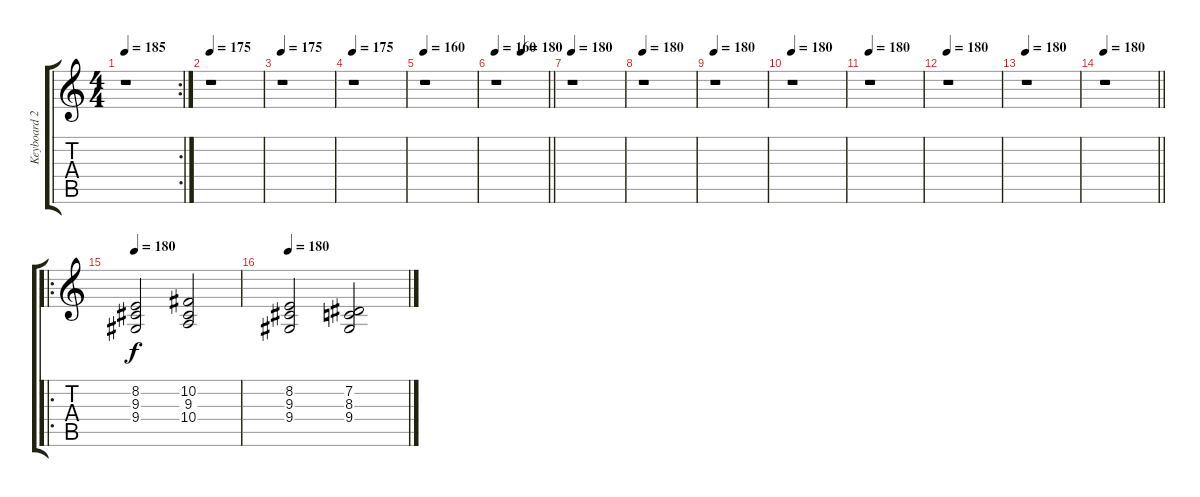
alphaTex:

\track ("Keyboard 2" "Keyboard 2") {instrument stringensemble1}
\staff {score tabs}
\tuning (Db4 Ab3 E3 B2 Gb2 Db2) {hide}
\rc 2
\ts (4 4)
\tempo 185
\clef g2
\ks c
r.1{dy f} |
\tempo 175
r.1 |
\tempo 175
r.1 |
\tempo 175
r.1 |
\tempo 160
r.1 |
\tempo 160
\tempo (180 0.5)
\barLineRight lightlight
r.1 |
\tempo 180
r.1 |
\tempo 180
r.1 |
\tempo 180
r.1 |
\tempo 180
r.1 |
\tempo 180
r.1 |
\tempo 180
r.1 |
\tempo 180
r.1 |
\tempo 180
\barLineRight lightlight
r.1 |
\ro
\tempo 180
(8.2 9.3 9.4).2{volume 6 instrument choiraahs} (10.2 9.3 10.4).2 |
\tempo 180
(8.2 9.3 9.4).2{volume 6 instrument choiraahs} (7.2 8.3 9.4).2
